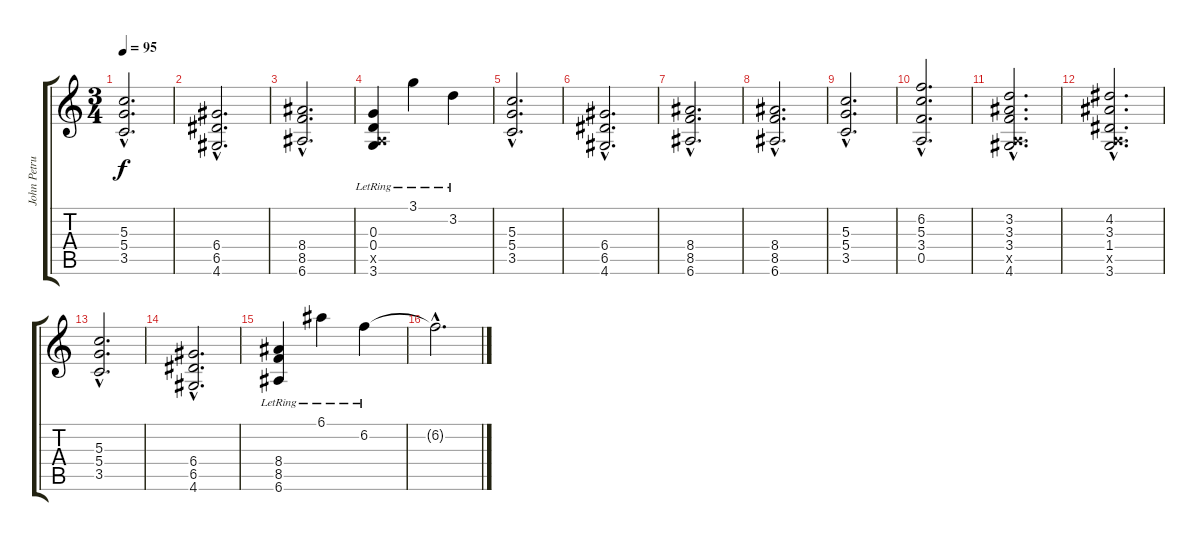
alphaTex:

\track ("John Petrucci" "John Petru") {instrument distortionguitar}
\staff {score tabs}
\tuning (E4 B3 G3 D3 A2 E2) {hide}
\ts (3 4)
\tempo 95
\clef g2
\ks c
(5.3{hac} 5.4{hac} 3.5{hac}).2{d dy f instrument distortionguitar} |
(6.4{hac} 6.5{hac} 4.6{hac}).2{d} |
(8.4{hac} 8.5{hac} 6.6{hac}).2{d} |
(0.3{lr} 0.4{lr} 0.5{x} 3.6{lr}).4 3.1{lr}.4 3.2{lr}.4 |
(5.3{hac} 5.4{hac} 3.5{hac}).2{d} |
(6.4{hac} 6.5{hac} 4.6{hac}).2{d} |
(8.4{hac} 8.5{hac} 6.6{hac}).2{d} |
(8.4{hac} 8.5{hac} 6.6{hac}).2{d} |
(5.3{hac} 5.4{hac} 3.5{hac}).2{d} |
(6.2{hac} 5.3{hac} 3.4{hac} 0.5{hac}).2{d} |
(3.2{hac} 3.3{hac} 3.4{hac} 0.5{hac x} 4.6{hac}).2{d} |
(4.2{hac} 3.3{hac} 1.4{hac} 0.5{hac x} 3.6{hac}).2{d} |
(5.3{hac} 5.4{hac} 3.5{hac}).2{d} |
(6.4{hac} 6.5{hac} 4.6{hac}).2{d} |
(8.4{lr} 8.5{lr} 6.6{lr}).4 6.1{lr}.4 6.2{lr}.4 |
6.2{hac t}.2{d}
